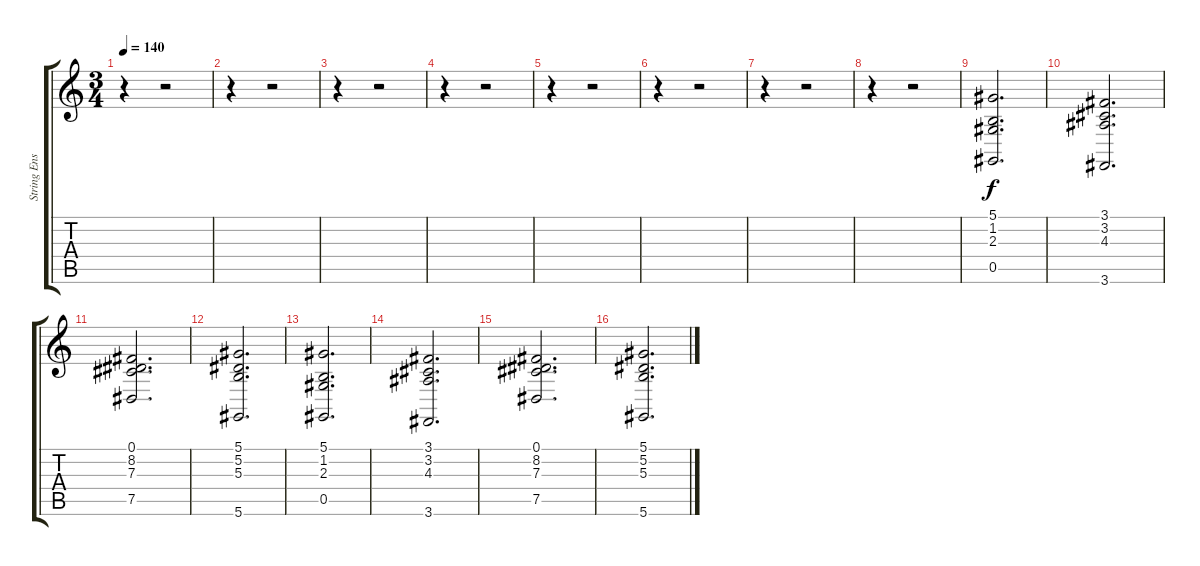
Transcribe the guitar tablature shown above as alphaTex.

\track ("String Ensemble" "String Ens") {instrument stringensemble1}
\staff {score tabs}
\tuning (Eb4 Bb3 Gb3 Db3 Ab2 Eb2) {hide}
\ts (3 4)
\tempo 140
\clef g2
\ks c
r.4{dy f instrument stringensemble1} r.2 |
r.4 r.2 |
r.4 r.2 |
r.4 r.2 |
r.4 r.2 |
r.4 r.2 |
r.4 r.2 |
r.4 r.2 |
(5.1 1.2 2.3 0.5).2{d} |
(3.1 3.2 4.3 3.6).2{d} |
(0.1 8.2 7.3 7.5).2{d} |
(5.1 5.2 5.3 5.6).2{d} |
(5.1 1.2 2.3 0.5).2{d} |
(3.1 3.2 4.3 3.6).2{d} |
(0.1 8.2 7.3 7.5).2{d} |
(5.1 5.2 5.3 5.6).2{d}
